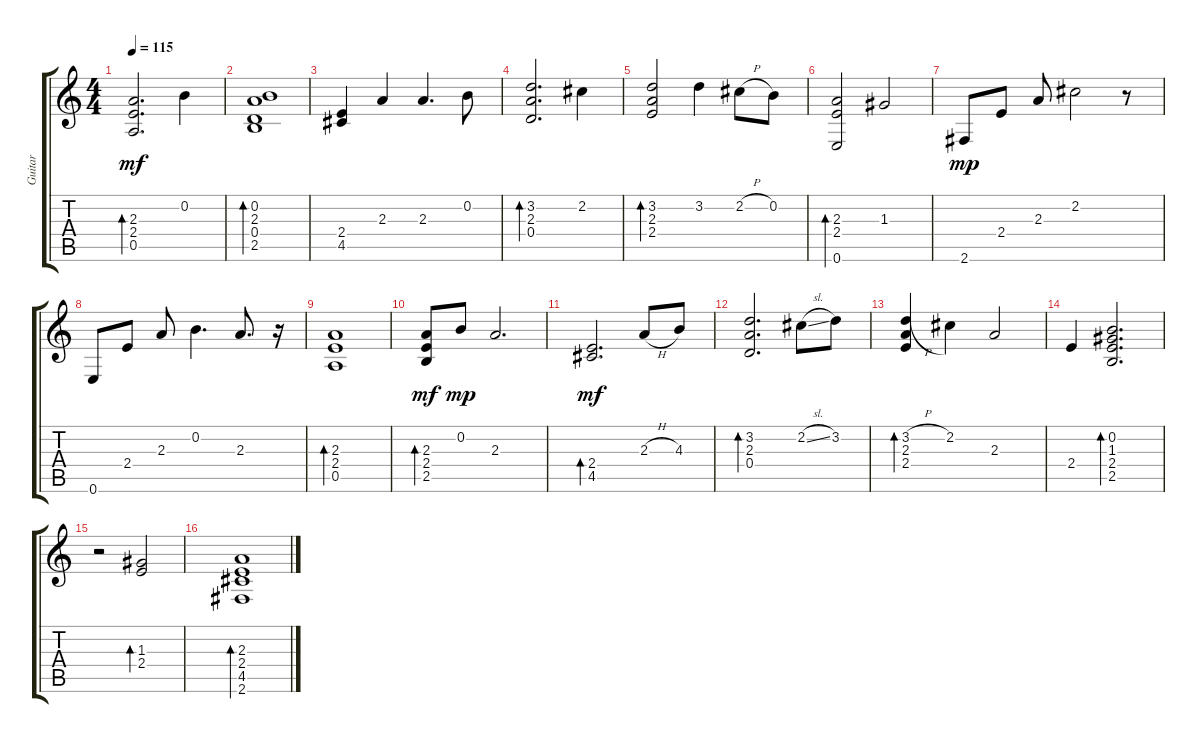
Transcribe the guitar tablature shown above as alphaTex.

\track ("Guitar" "Guitar") {instrument acousticguitarnylon}
\staff {score tabs}
\tuning (E4 B3 G3 D3 A2 E2) {hide}
\ts (4 4)
\tempo 115
\clef g2
\ks c
(2.3 2.4 0.5).2{d bd 120 dy mf} 0.2.4 |
(0.2 2.3 0.4 2.5).1{bd 120} |
(2.4 4.5).4 2.3.4 2.3.4{d} 0.2.8 |
(3.2 2.3 0.4).2{d bd 240} 2.2.4 |
(3.2 2.3 2.4).2{bd 120} 3.2.4 2.2{h}.8 0.2.8 |
(2.3 2.4 0.6).2{bd 60} 1.3.2 |
2.6.8{dy mp} 2.4.8 2.3.8 2.2.2 r.8 |
0.6.8 2.4.8 2.3.8 0.2.4{d} 2.3.8{d} r.16 |
(2.3 2.4 0.5).1{bd 240} |
(2.3 2.4 2.5).8{bd 60 dy mf} 0.2.8{dy mp} 2.3.2{d} |
(2.4 4.5).2{d bd 60 dy mf} 2.3{h}.8 4.3.8 |
(3.2 2.3 0.4).2{d bd 120} 2.2{sl}.8 3.2.8 |
(3.2{h} 2.3 2.4).4{bd 120} 2.2.4 2.3.2 |
2.4.4 (0.2 1.3 2.4 2.5).2{d bd 120} |
r.2 (1.3 2.4).2{bd 60} |
(2.3 2.4 4.5 2.6).1{bd 60}
